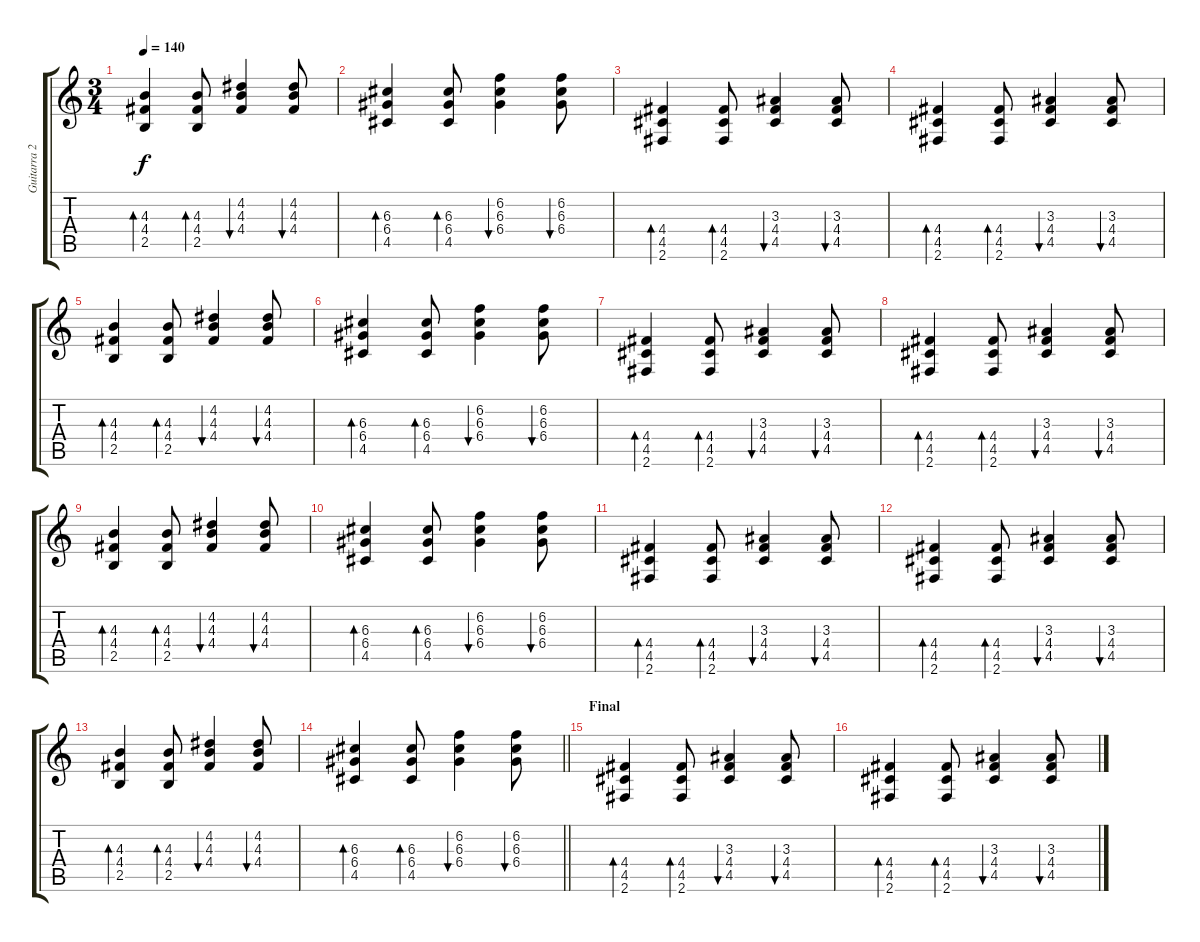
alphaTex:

\track ("Guitarra 2" "Guitarra 2") {instrument acousticguitarsteel}
\staff {score tabs}
\tuning (E4 B3 G3 D3 A2 E2) {hide}
\ts (3 4)
\tempo 140
\clef g2
\ks c
(4.3 4.4 2.5).4{bd 120 dy f} (4.3 4.4 2.5).8{bd 60} (4.2 4.3 4.4).4{bu 60} (4.2 4.3 4.4).8{bu 60} |
(6.3 6.4 4.5).4{bd 120} (6.3 6.4 4.5).8{bd 60} (6.2 6.3 6.4).4{bu 60} (6.2 6.3 6.4).8{bu 60} |
(4.4 4.5 2.6).4{bd 120} (4.4 4.5 2.6).8{bd 60} (3.3 4.4 4.5).4{bu 60} (3.3 4.4 4.5).8{bu 60} |
(4.4 4.5 2.6).4{bd 120} (4.4 4.5 2.6).8{bd 60} (3.3 4.4 4.5).4{bu 60} (3.3 4.4 4.5).8{bu 60} |
(4.3 4.4 2.5).4{bd 120} (4.3 4.4 2.5).8{bd 60} (4.2 4.3 4.4).4{bu 60} (4.2 4.3 4.4).8{bu 60} |
(6.3 6.4 4.5).4{bd 120} (6.3 6.4 4.5).8{bd 60} (6.2 6.3 6.4).4{bu 60} (6.2 6.3 6.4).8{bu 60} |
(4.4 4.5 2.6).4{bd 120} (4.4 4.5 2.6).8{bd 60} (3.3 4.4 4.5).4{bu 60} (3.3 4.4 4.5).8{bu 60} |
(4.4 4.5 2.6).4{bd 120} (4.4 4.5 2.6).8{bd 60} (3.3 4.4 4.5).4{bu 60} (3.3 4.4 4.5).8{bu 60} |
(4.3 4.4 2.5).4{bd 120} (4.3 4.4 2.5).8{bd 60} (4.2 4.3 4.4).4{bu 60} (4.2 4.3 4.4).8{bu 60} |
(6.3 6.4 4.5).4{bd 120} (6.3 6.4 4.5).8{bd 60} (6.2 6.3 6.4).4{bu 60} (6.2 6.3 6.4).8{bu 60} |
(4.4 4.5 2.6).4{bd 120} (4.4 4.5 2.6).8{bd 60} (3.3 4.4 4.5).4{bu 60} (3.3 4.4 4.5).8{bu 60} |
(4.4 4.5 2.6).4{bd 120} (4.4 4.5 2.6).8{bd 60} (3.3 4.4 4.5).4{bu 60} (3.3 4.4 4.5).8{bu 60} |
(4.3 4.4 2.5).4{bd 120} (4.3 4.4 2.5).8{bd 60} (4.2 4.3 4.4).4{bu 60} (4.2 4.3 4.4).8{bu 60} |
\barLineRight lightlight
(6.3 6.4 4.5).4{bd 120} (6.3 6.4 4.5).8{bd 60} (6.2 6.3 6.4).4{bu 60} (6.2 6.3 6.4).8{bu 60} |
\section ("" "Final")
(4.4 4.5 2.6).4{bd 120} (4.4 4.5 2.6).8{bd 60} (3.3 4.4 4.5).4{bu 60} (3.3 4.4 4.5).8{bu 60} |
(4.4 4.5 2.6).4{bd 120} (4.4 4.5 2.6).8{bd 60} (3.3 4.4 4.5).4{bu 60} (3.3 4.4 4.5).8{bu 60}
